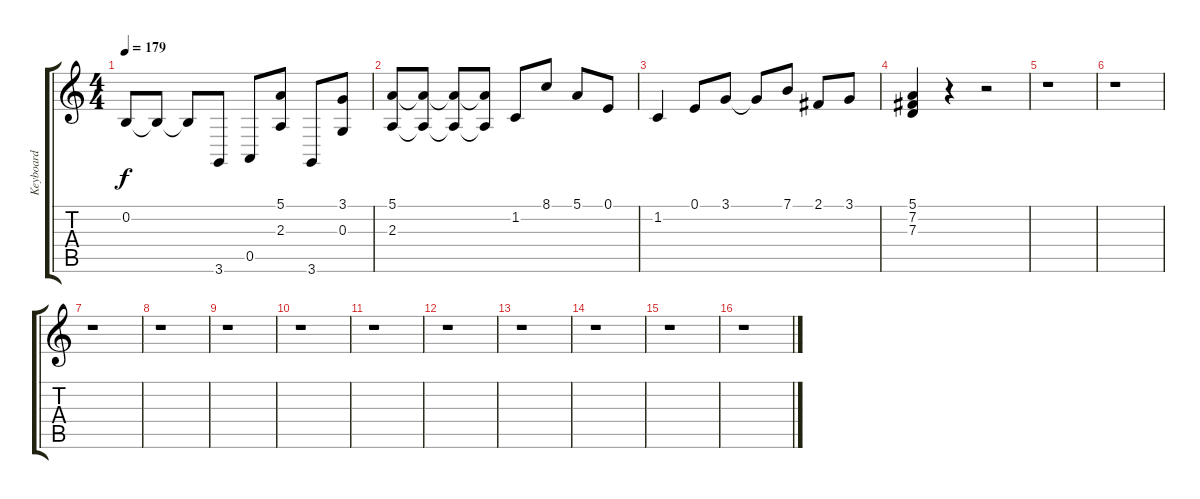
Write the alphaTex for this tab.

\track ("Keyboard" "Keyboard") {instrument electricgrandpiano}
\staff {score tabs}
\tuning (E4 B3 G3 D3 A2 E2) {hide}
\ts (4 4)
\tempo 179
\clef g2
\ks c
0.2.8{dy f} 0.2{t}.8 0.2{t}.8 3.6.8 0.5.8 (5.1 2.3).8 3.6.8 (3.1 0.3).8 |
(5.1 2.3).8 (5.1{t} 2.3{t}).8 (5.1{t} 2.3{t}).8 (5.1{t} 2.3{t}).8 1.2.8 8.1.8 5.1.8 0.1.8 |
1.2.4 0.1.8 3.1.8 3.1{t}.8 7.1.8 2.1.8 3.1.8 |
(5.1 7.2 7.3).4 r.4 r.2 |
r.1 |
r.1 |
r.1 |
r.1 |
r.1 |
r.1 |
r.1 |
r.1 |
r.1 |
r.1 |
r.1 |
r.1
